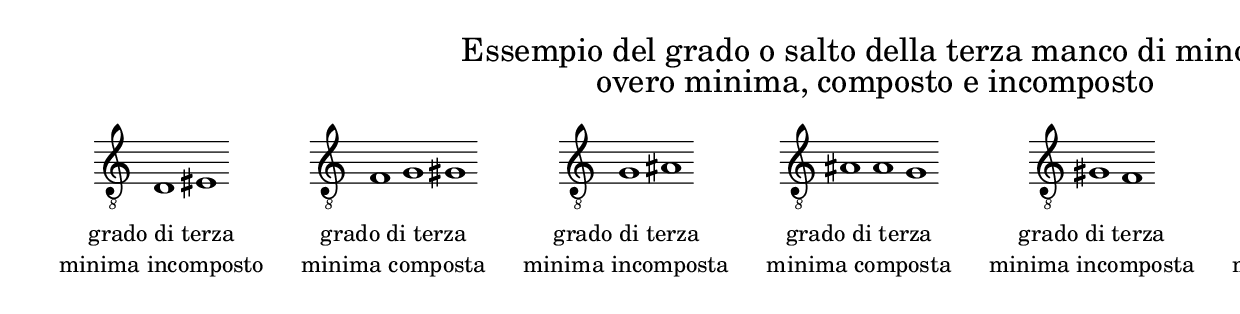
\version "2.22.2"

% Auto generated file

\header {
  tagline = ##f
}

dot = {
   \once \override Script.add-stem-support = ##f
   \once \override Script.toward-stem-shift = 0
   \once \override Script.skyline-horizontal-padding = 0
   \once \override Script.direction = 1
   \once \override Script.font-size = 1
}

\markup {
  \center-column {
    \line {
      \center-align
      \fontsize#3 { \concat { \normal-text "Essempio del grado o salto della terza manco di minore,"} }
    }\line {
      \center-align
      \fontsize#3 { \concat { \normal-text "overo minima, composto e incomposto"} }
    }
    \null
    \line {
      \center-column {

        \line {
          \score {
            <<
              \new Staff \with { instrumentName = ""} {
                \override Staff.TimeSignature.stencil = ##f
                \override Staff.NoteHead.style = #'baroque
                \accidentalStyle Score.forget
                \cadenzaOn
                \clef "treble_8"
                \key c #`((0 . ,NATURAL) (1 . ,NATURAL) (2 . ,NATURAL)
                          (3 . ,NATURAL) (4 . ,NATURAL) (5 . ,NATURAL)
                          (6 . ,NATURAL))  d1  eis1 
                \cadenzaOff
              }
            >>
            \layout {
              \context {
                \Score
                \override SpacingSpanner.common-shortest-duration = #(ly:make-moment 1)
              }
            }
          }
        }
        \null
        \line {
          \left-align {  \normal-text "grado di terza" }
        }
        \line {
          \left-align {  \normal-text "minima incomposto" }
        }

      }
      \hspace #3 
      \center-column {

        \line {
          \score {
            <<
              \new Staff \with { instrumentName = ""} {
                \override Staff.TimeSignature.stencil = ##f
                \override Staff.NoteHead.style = #'baroque
                \accidentalStyle Score.forget
                \cadenzaOn
                \clef "treble_8"
                \key c #`((0 . ,NATURAL) (1 . ,NATURAL) (2 . ,NATURAL)
                          (3 . ,NATURAL) (4 . ,NATURAL) (5 . ,NATURAL)
                          (6 . ,NATURAL))  f1  g1  gis1 
                \cadenzaOff
              }
            >>
            \layout {
              \context {
                \Score
                \override SpacingSpanner.common-shortest-duration = #(ly:make-moment 1)
              }
            }
          }
        }
        \null
        \line {
          \left-align {  \normal-text "grado di terza" }
        }
        \line {
          \left-align {  \normal-text "minima composta" }
        }

      }
      \hspace #3 
      \center-column {

        \line {
          \score {
            <<
              \new Staff \with { instrumentName = ""} {
                \override Staff.TimeSignature.stencil = ##f
                \override Staff.NoteHead.style = #'baroque
                \accidentalStyle Score.forget
                \cadenzaOn
                \clef "treble_8"
                \key c #`((0 . ,NATURAL) (1 . ,NATURAL) (2 . ,NATURAL)
                          (3 . ,NATURAL) (4 . ,NATURAL) (5 . ,NATURAL)
                          (6 . ,NATURAL))  g1  ais1 
                \cadenzaOff
              }
            >>
            \layout {
              \context {
                \Score
                \override SpacingSpanner.common-shortest-duration = #(ly:make-moment 1)
              }
            }
          }
        }
        \null
        \line {
          \left-align {  \normal-text "grado di terza" }
        }
        \line {
          \left-align {  \normal-text "minima incomposta" }
        }

      }
      \hspace #3 
      \center-column {

        \line {
          \score {
            <<
              \new Staff \with { instrumentName = ""} {
                \override Staff.TimeSignature.stencil = ##f
                \override Staff.NoteHead.style = #'baroque
                \accidentalStyle Score.forget
                \cadenzaOn
                \clef "treble_8"
                \key c #`((0 . ,NATURAL) (1 . ,NATURAL) (2 . ,NATURAL)
                          (3 . ,NATURAL) (4 . ,NATURAL) (5 . ,NATURAL)
                          (6 . ,NATURAL))  ais1  a1  g1 
                \cadenzaOff
              }
            >>
            \layout {
              \context {
                \Score
                \override SpacingSpanner.common-shortest-duration = #(ly:make-moment 1)
              }
            }
          }
        }
        \null
        \line {
          \left-align {  \normal-text "grado di terza" }
        }
        \line {
          \left-align {  \normal-text "minima composta" }
        }

      }
      \hspace #3 
      \center-column {

        \line {
          \score {
            <<
              \new Staff \with { instrumentName = ""} {
                \override Staff.TimeSignature.stencil = ##f
                \override Staff.NoteHead.style = #'baroque
                \accidentalStyle Score.forget
                \cadenzaOn
                \clef "treble_8"
                \key c #`((0 . ,NATURAL) (1 . ,NATURAL) (2 . ,NATURAL)
                          (3 . ,NATURAL) (4 . ,NATURAL) (5 . ,NATURAL)
                          (6 . ,NATURAL))  gis1  f1 
                \cadenzaOff
              }
            >>
            \layout {
              \context {
                \Score
                \override SpacingSpanner.common-shortest-duration = #(ly:make-moment 1)
              }
            }
          }
        }
        \null
        \line {
          \left-align {  \normal-text "grado di terza" }
        }
        \line {
          \left-align {  \normal-text "minima incomposta" }
        }

      }
      \hspace #3 
      \center-column {

        \line {
          \score {
            <<
              \new Staff \with { instrumentName = ""} {
                \override Staff.TimeSignature.stencil = ##f
                \override Staff.NoteHead.style = #'baroque
                \accidentalStyle Score.forget
                \cadenzaOn
                \clef "treble_8"
                \key c #`((0 . ,NATURAL) (1 . ,NATURAL) (2 . ,NATURAL)
                          (3 . ,NATURAL) (4 . ,NATURAL) (5 . ,NATURAL)
                          (6 . ,NATURAL))  fis1  f1  es1 
                \cadenzaOff
              }
            >>
            \layout {
              \context {
                \Score
                \override SpacingSpanner.common-shortest-duration = #(ly:make-moment 1)
              }
            }
          }
        }
        \null
        \line {
          \left-align {  \normal-text "grado di terza" }
        }
        \line {
          \left-align {  \normal-text "minima composta" }
        }

      }
      \hspace #3 
      \center-column {

        \line {
          \score {
            <<
              \new Staff \with { instrumentName = ""} {
                \override Staff.TimeSignature.stencil = ##f
                \override Staff.NoteHead.style = #'baroque
                \accidentalStyle Score.forget
                \cadenzaOn
                \clef "treble_8"
                \key c #`((0 . ,NATURAL) (1 . ,NATURAL) (2 . ,NATURAL)
                          (3 . ,NATURAL) (4 . ,NATURAL) (5 . ,NATURAL)
                          (6 . ,NATURAL))  eis1  d1 
                \cadenzaOff
              }
            >>
            \layout {
              \context {
                \Score
                \override SpacingSpanner.common-shortest-duration = #(ly:make-moment 1)
              }
            }
          }
        }
        \null
        \line {
          \left-align {  \normal-text "grado di terza" }
        }
        \line {
          \left-align {  \normal-text "minima incomposta" }
        }

      }
      \hspace #3 

    }
  }
}